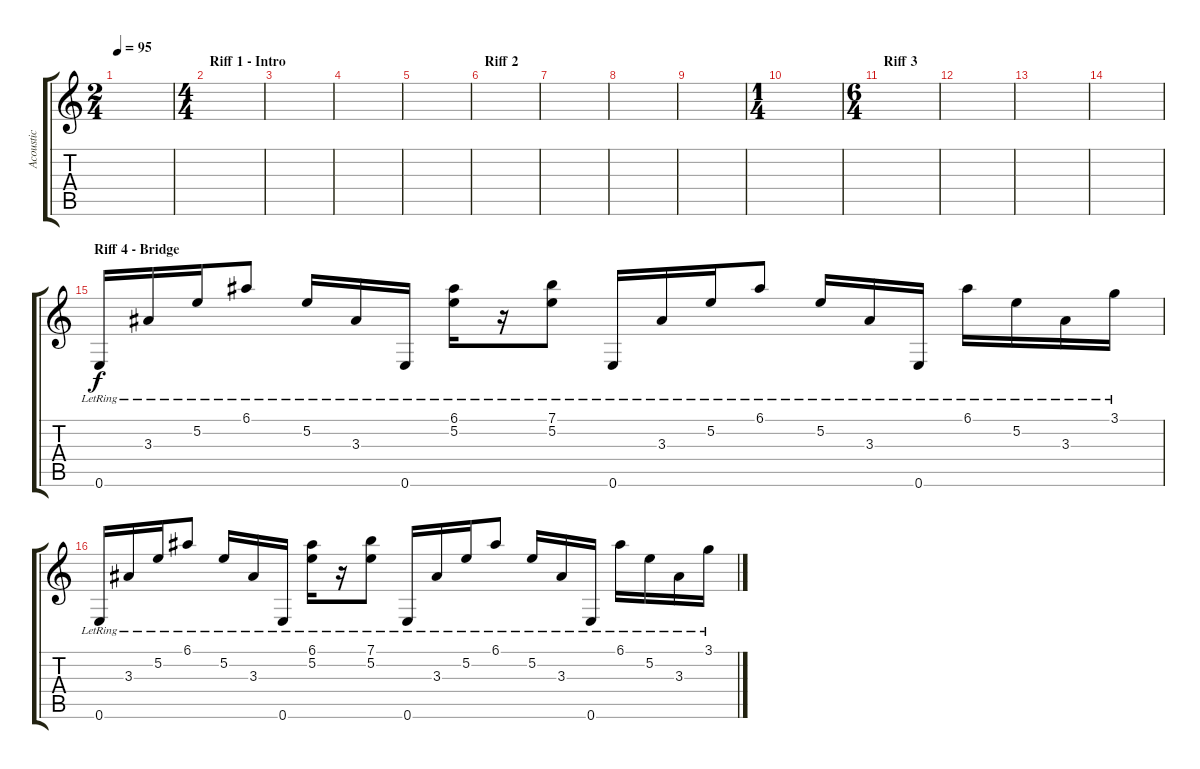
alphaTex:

\track ("Acoustic" "Acoustic") {instrument acousticguitarsteel}
\staff {score tabs}
\tuning (E4 B3 G3 D3 A2 E2) {hide}
\ts (2 4)
\tempo 95
\clef g2
\ks c
|
\ts (4 4)
\section ("" "Riff 1 - Intro")
|
|
|
|
\section ("" "Riff 2")
|
|
|
|
\ts (1 4)
|
\ts (6 4)
\section ("" "Riff 3")
|
|
|
|
\section ("" "Riff 4 - Bridge")
0.6{lr}.16 3.3{lr}.16 5.2{lr}.16 6.1{lr}.8 5.2{lr}.16 3.3{lr}.16 0.6{lr}.16 (6.1{lr} 5.2{lr}).16 r.16 (7.1{lr} 5.2{lr}).8 0.6{lr}.16 3.3{lr}.16 5.2{lr}.16 6.1{lr}.8 5.2{lr}.16 3.3{lr}.16 0.6{lr}.16 6.1{lr}.16 5.2{lr}.16 3.3{lr}.16 3.1{lr}.16 |
0.6{lr}.16 3.3{lr}.16 5.2{lr}.16 6.1{lr}.8 5.2{lr}.16 3.3{lr}.16 0.6{lr}.16 (6.1{lr} 5.2{lr}).16 r.16 (7.1{lr} 5.2{lr}).8 0.6{lr}.16 3.3{lr}.16 5.2{lr}.16 6.1{lr}.8 5.2{lr}.16 3.3{lr}.16 0.6{lr}.16 6.1{lr}.16 5.2{lr}.16 3.3{lr}.16 3.1{lr}.16
